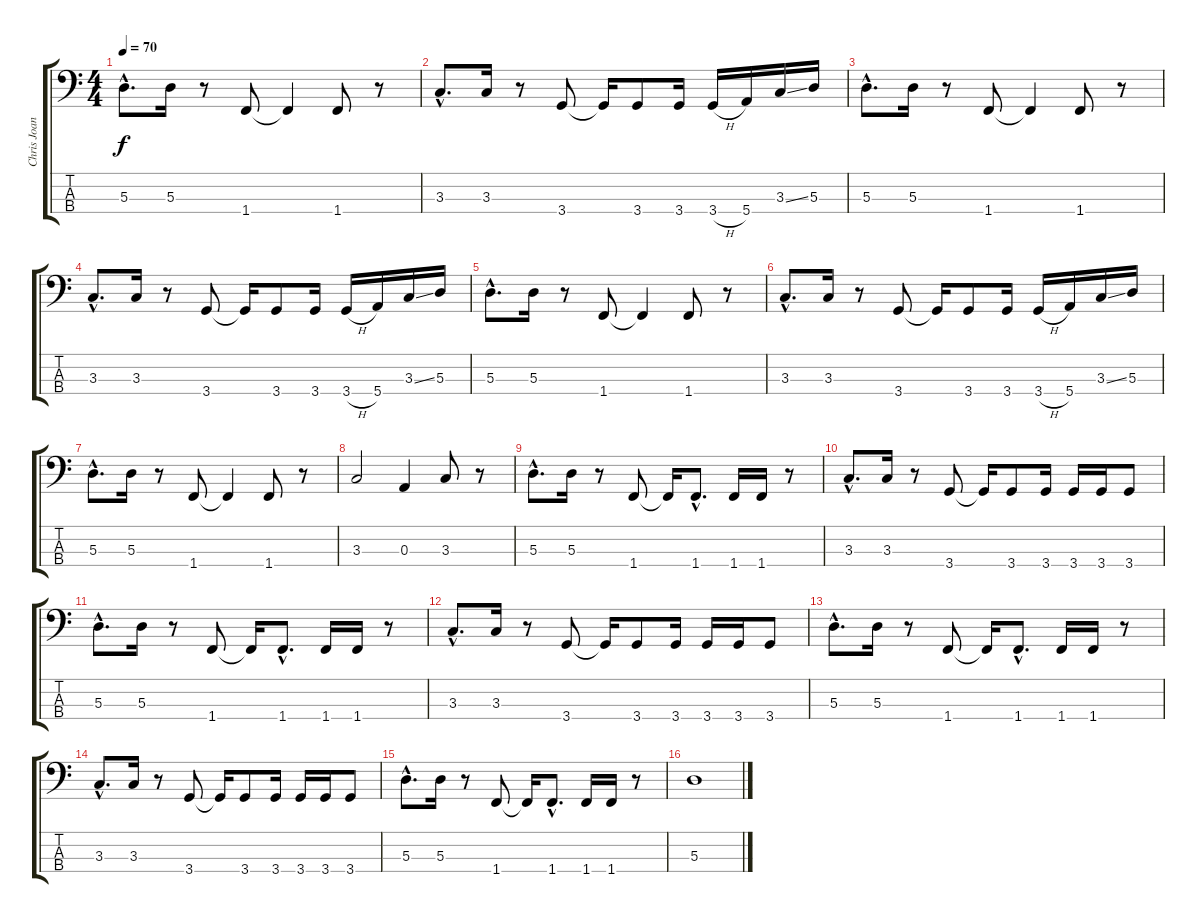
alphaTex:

\track ("Chris Joannou (basse)" "Chris Joan") {instrument electricbasspick}
\staff {score tabs}
\tuning (G2 D2 A1 E1) {hide}
\ts (4 4)
\tempo 70
\clef f4
\ks c
5.3{hac}.8{d dy f} 5.3.16 r.8 1.4.8 1.4{t}.4 1.4.8 r.8 |
3.3{hac}.8{d} 3.3.16 r.8 3.4.8 3.4{t}.16 3.4.8 3.4.16 3.4{h}.16 5.4.16 3.3{ss}.16 5.3.16 |
5.3{hac}.8{d} 5.3.16 r.8 1.4.8 1.4{t}.4 1.4.8 r.8 |
3.3{hac}.8{d} 3.3.16 r.8 3.4.8 3.4{t}.16 3.4.8 3.4.16 3.4{h}.16 5.4.16 3.3{ss}.16 5.3.16 |
5.3{hac}.8{d} 5.3.16 r.8 1.4.8 1.4{t}.4 1.4.8 r.8 |
3.3{hac}.8{d} 3.3.16 r.8 3.4.8 3.4{t}.16 3.4.8 3.4.16 3.4{h}.16 5.4.16 3.3{ss}.16 5.3.16 |
5.3{hac}.8{d} 5.3.16 r.8 1.4.8 1.4{t}.4 1.4.8 r.8 |
3.3.2 0.3.4 3.3.8 r.8 |
5.3{hac}.8{d} 5.3.16 r.8 1.4.8 1.4{t}.16 1.4{hac}.8{d} 1.4.16 1.4.16 r.8 |
3.3{hac}.8{d} 3.3.16 r.8 3.4.8 3.4{t}.16 3.4.8 3.4.16 3.4.16 3.4.16 3.4.8 |
5.3{hac}.8{d} 5.3.16 r.8 1.4.8 1.4{t}.16 1.4{hac}.8{d} 1.4.16 1.4.16 r.8 |
3.3{hac}.8{d} 3.3.16 r.8 3.4.8 3.4{t}.16 3.4.8 3.4.16 3.4.16 3.4.16 3.4.8 |
5.3{hac}.8{d} 5.3.16 r.8 1.4.8 1.4{t}.16 1.4{hac}.8{d} 1.4.16 1.4.16 r.8 |
3.3{hac}.8{d} 3.3.16 r.8 3.4.8 3.4{t}.16 3.4.8 3.4.16 3.4.16 3.4.16 3.4.8 |
5.3{hac}.8{d} 5.3.16 r.8 1.4.8 1.4{t}.16 1.4{hac}.8{d} 1.4.16 1.4.16 r.8 |
5.3.1
